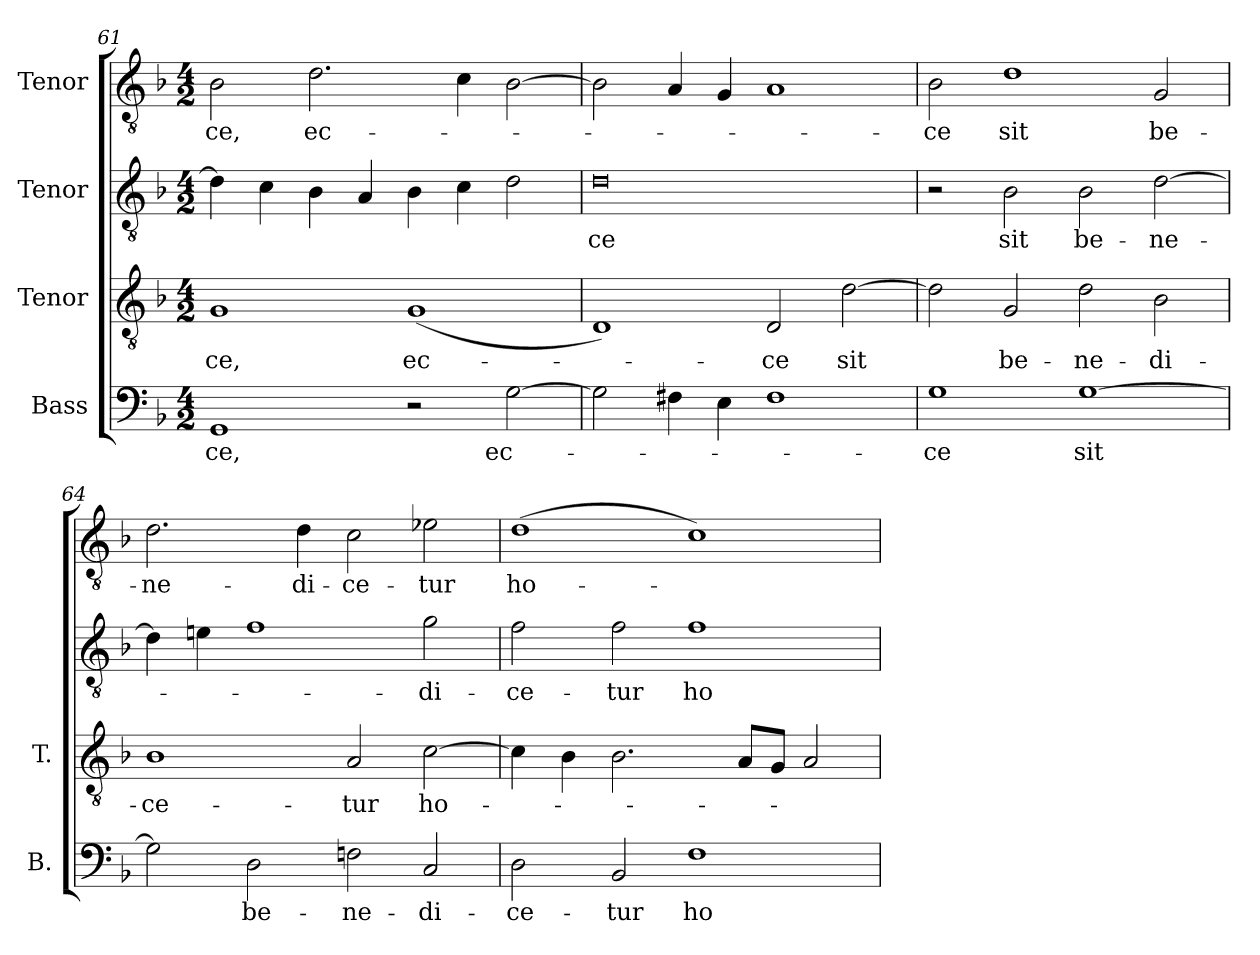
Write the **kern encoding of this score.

**kern	**text	**kern	**text	**kern	**text	**kern	**text
*part4	*part4	*part3	*part3	*part2	*part2	*part1	*part1
*staff4	*staff4	*staff3	*staff3	*staff2	*staff2	*staff1	*staff1
*I"Bass	*	*I"Tenor	*	*I"Tenor	*	*I"Tenor	*
*I'B.	*	*I'T.	*	*	*	*	*
*clefF4	*	*clefGv2	*	*clefGv2	*	*clefGv2	*
*	*	*ITrd7c12	*	*ITrd7c12	*	*ITrd7c12	*
*k[b-]	*	*k[b-]	*	*k[b-]	*	*k[b-]	*
*F:	*	*F:	*	*F:	*	*F:	*
*M4/2	*	*M4/2	*	*M4/2	*	*M4/2	*
=61	=61	=61	=61	=61	=61	=61	=61
!	!LO:LY:b:color=#000000	!	!	!	!	!	!
!	!	!	!LO:LY:b:color=#000000	!	!	!	!
!	!	!	!	!	!	!	!LO:LY:b:color=#000000
1GGi	-ce,	1GGi	-ce,	4Di\]	.	2BB-i\	-ce,
.	.	.	.	4Ci\	.	.	.
!	!	!	!	!	!	!	!LO:LY:b:color=#000000
.	.	.	.	4BB-i\	.	2.Di\	ec-
.	.	.	.	4AAi/	.	.	.
!	!	!	!LO:LY:b:color=#000000	!	!	!	!
2r	.	(1GGi	ec-	4BB-i\	.	.	.
.	.	.	.	4Ci\	.	4Ci\	.
!	!LO:LY:b:color=#000000	!	!	!	!	!	!
[2Gi\	ec-	.	.	2Di\	.	[2BB-i\	.
=62	=62	=62	=62	=62	=62	=62	=62
!	!	!	!	!	!LO:LY:b:color=#000000	!	!
2Gi\]	.	1DDi)	.	0Di	-ce	2BB-i\]	.
4F#Xi\	.	.	.	.	.	4AAi/	.
4Ei\	.	.	.	.	.	4GGi/	.
!	!	!	!LO:LY:b:color=#000000	!	!	!	!
1F#i	.	2DDi/	-ce	.	.	1AAi	.
!	!	!	!LO:LY:b:color=#000000	!	!	!	!
.	.	[2Di\	sit	.	.	.	.
=63	=63	=63	=63	=63	=63	=63	=63
!	!LO:LY:b:color=#000000	!	!	!	!	!	!
!	!	!	!	!	!	!	!LO:LY:b:color=#000000
1Gi	-ce	2Di\]	.	2r	.	2BB-i\	-ce
!	!	!	!LO:LY:b:color=#000000	!	!	!	!
!	!	!	!	!	!LO:LY:b:color=#000000	!	!
!	!	!	!	!	!	!	!LO:LY:b:color=#000000
.	.	2GGi/	be-	2BB-i\	sit	1Di	sit
!	!LO:LY:b:color=#000000	!	!	!	!	!	!
!	!	!	!LO:LY:b:color=#000000	!	!	!	!
!	!	!	!	!	!LO:LY:b:color=#000000	!	!
[1Gi	sit	2Di\	-ne-	2BB-i\	be-	.	.
!	!	!	!LO:LY:b:color=#000000	!	!	!	!
!	!	!	!	!	!LO:LY:b:color=#000000	!	!
!	!	!	!	!	!	!	!LO:LY:b:color=#000000
.	.	2BB-i\	-di-	[2Di\	-ne-	2GGi/	be-
=64	=64	=64	=64	=64	=64	=64	=64
!	!	!	!LO:LY:b:color=#000000	!	!	!	!
!	!	!	!	!	!	!	!LO:LY:b:color=#000000
2Gi\]	.	1BB-i	-ce-	4Di\]	.	2.Di\	-ne-
.	.	.	.	4Eni\	.	.	.
!	!LO:LY:b:color=#000000	!	!	!	!	!	!
2Di\	be-	.	.	1Fi	.	.	.
!	!	!	!	!	!	!	!LO:LY:b:color=#000000
.	.	.	.	.	.	4Di\	-di-
!	!LO:LY:b:color=#000000	!	!	!	!	!	!
!	!	!	!LO:LY:b:color=#000000	!	!	!	!
!	!	!	!	!	!	!	!LO:LY:b:color=#000000
2Fni\	-ne-	2AAi/	-tur	.	.	2Ci\	-ce-
!	!LO:LY:b:color=#000000	!	!	!	!	!	!
!	!	!	!LO:LY:b:color=#000000	!	!	!	!
!	!	!	!	!	!LO:LY:b:color=#000000	!	!
!	!	!	!	!	!	!	!LO:LY:b:color=#000000
2Ci/	-di-	[2Ci\	ho-	2Gi\	-di-	2E-Xi\	-tur
=65	=65	=65	=65	=65	=65	=65	=65
!	!LO:LY:b:color=#000000	!	!	!	!	!	!
!	!	!	!	!	!LO:LY:b:color=#000000	!	!
!	!	!	!	!	!	!	!LO:LY:b:color=#000000
2Di\	-ce-	4Ci\]	.	2Fi\	-ce-	(1Di	ho-
.	.	4BB-i\	.	.	.	.	.
!	!LO:LY:b:color=#000000	!	!	!	!	!	!
!	!	!	!	!	!LO:LY:b:color=#000000	!	!
2BB-i/	-tur	2.BB-i\	.	2Fi\	-tur	.	.
!	!LO:LY:b:color=#000000	!	!	!	!	!	!
!	!	!	!	!	!LO:LY:b:color=#000000	!	!
1Fi	ho-	.	.	1Fi	ho-	1Ci)	.
.	.	8AAi/L	.	.	.	.	.
.	.	8GGi/J	.	.	.	.	.
.	.	2AAi/	.	.	.	.	.
=	=	=	=	=	=	=	=
*-	*-	*-	*-	*-	*-	*-	*-
